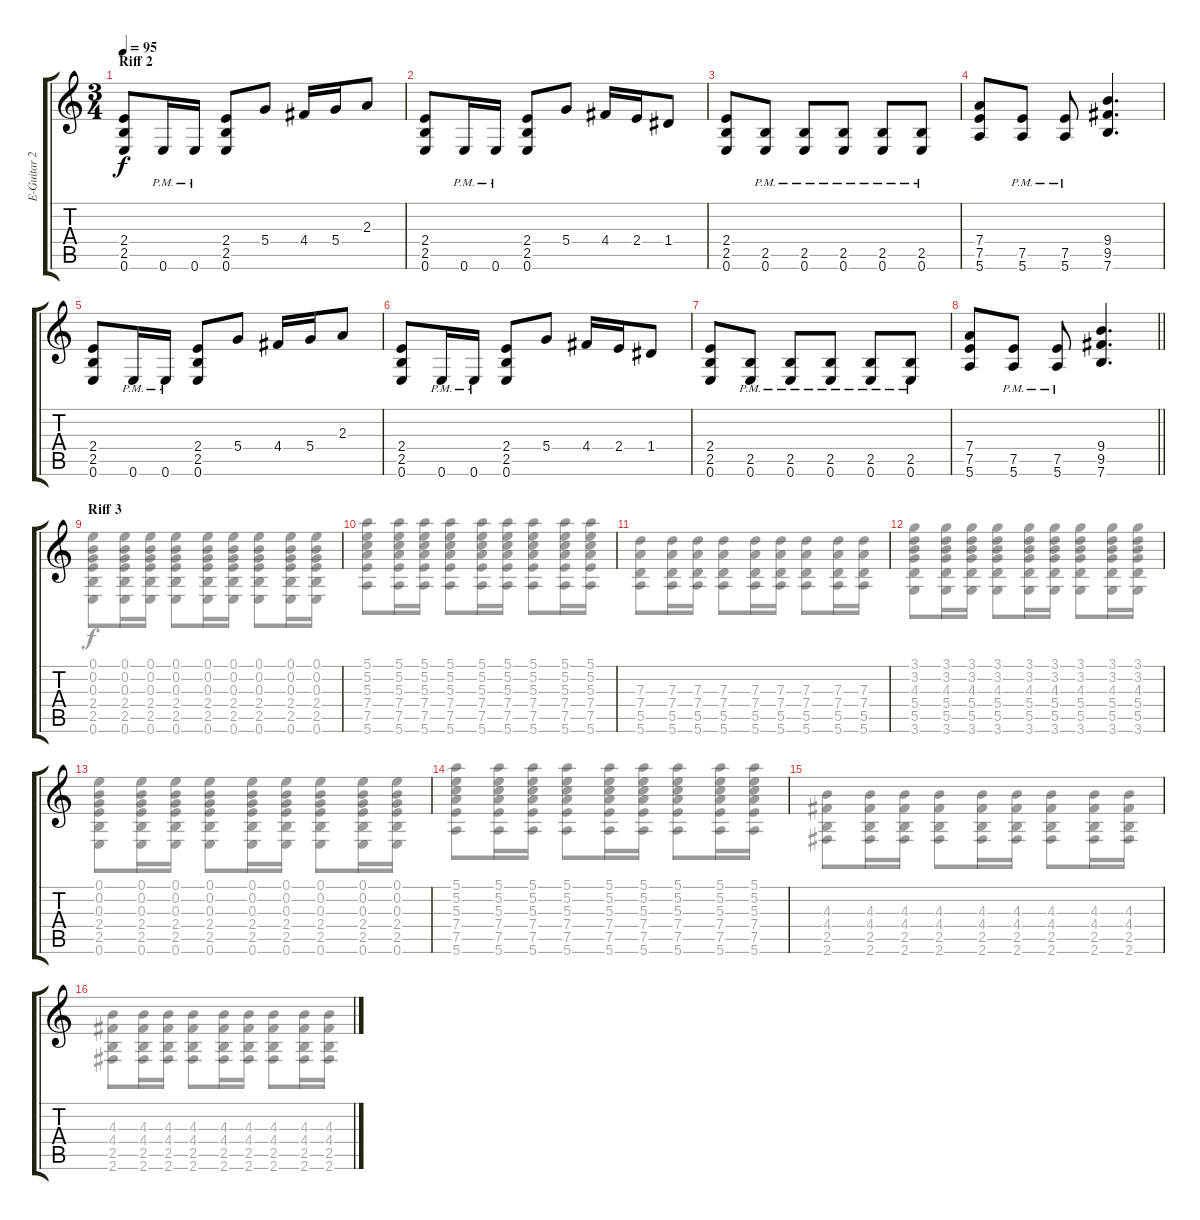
\track ("E-Guitar 2" "E-Guitar 2") {instrument distortionguitar}
\staff {score tabs}
\tuning (E4 B3 G3 D3 A2 E2) {hide}
\voice
\ts (3 4)
\section ("" "Riff 2")
\tempo 95
\clef g2
\ks c
(2.4 2.5 0.6).8{dy f} 0.6{pm}.16 0.6{pm}.16 (2.4 2.5 0.6).8 5.4.8 4.4.16 5.4.16 2.3.8 |
(2.4 2.5 0.6).8 0.6{pm}.16 0.6{pm}.16 (2.4 2.5 0.6).8 5.4.8 4.4.16 2.4.16 1.4.8 |
(2.4 2.5 0.6).8 (2.5{pm} 0.6{pm}).8 (2.5{pm} 0.6{pm}).8 (2.5{pm} 0.6{pm}).8 (2.5{pm} 0.6{pm}).8 (2.5{pm} 0.6{pm}).8 |
(7.4 7.5 5.6).8 (7.5{pm} 5.6{pm}).8 (7.5{pm} 5.6{pm}).8 (9.4 9.5 7.6).4{d} |
(2.4 2.5 0.6).8 0.6{pm}.16 0.6{pm}.16 (2.4 2.5 0.6).8 5.4.8 4.4.16 5.4.16 2.3.8 |
(2.4 2.5 0.6).8 0.6{pm}.16 0.6{pm}.16 (2.4 2.5 0.6).8 5.4.8 4.4.16 2.4.16 1.4.8 |
(2.4 2.5 0.6).8 (2.5{pm} 0.6{pm}).8 (2.5{pm} 0.6{pm}).8 (2.5{pm} 0.6{pm}).8 (2.5{pm} 0.6{pm}).8 (2.5{pm} 0.6{pm}).8 |
\barLineRight lightlight
(7.4 7.5 5.6).8 (7.5{pm} 5.6{pm}).8 (7.5{pm} 5.6{pm}).8 (9.4 9.5 7.6).4{d} |
\section ("" "Riff 3")
|
|
|
|
|
|
|
\voice
\clef g2
\ottava regular
\simile none
\ks c
|
|
|
|
|
|
|
\barLineRight lightlight
|
(0.1 0.2 0.3 2.4 2.5 0.6).8 (0.1 0.2 0.3 2.4 2.5 0.6).16 (0.1 0.2 0.3 2.4 2.5 0.6).16 (0.1 0.2 0.3 2.4 2.5 0.6).8 (0.1 0.2 0.3 2.4 2.5 0.6).16 (0.1 0.2 0.3 2.4 2.5 0.6).16 (0.1 0.2 0.3 2.4 2.5 0.6).8 (0.1 0.2 0.3 2.4 2.5 0.6).16 (0.1 0.2 0.3 2.4 2.5 0.6).16 |
(5.1 5.2 5.3 7.4 7.5 5.6).8 (5.1 5.2 5.3 7.4 7.5 5.6).16 (5.1 5.2 5.3 7.4 7.5 5.6).16 (5.1 5.2 5.3 7.4 7.5 5.6).8 (5.1 5.2 5.3 7.4 7.5 5.6).16 (5.1 5.2 5.3 7.4 7.5 5.6).16 (5.1 5.2 5.3 7.4 7.5 5.6).8 (5.1 5.2 5.3 7.4 7.5 5.6).16 (5.1 5.2 5.3 7.4 7.5 5.6).16 |
(7.3 7.4 5.5 5.6).8 (7.3 7.4 5.5 5.6).16 (7.3 7.4 5.5 5.6).16 (7.3 7.4 5.5 5.6).8 (7.3 7.4 5.5 5.6).16 (7.3 7.4 5.5 5.6).16 (7.3 7.4 5.5 5.6).8 (7.3 7.4 5.5 5.6).16 (7.3 7.4 5.5 5.6).16 |
(3.1 3.2 4.3 5.4 5.5 3.6).8 (3.1 3.2 4.3 5.4 5.5 3.6).16 (3.1 3.2 4.3 5.4 5.5 3.6).16 (3.1 3.2 4.3 5.4 5.5 3.6).8 (3.1 3.2 4.3 5.4 5.5 3.6).16 (3.1 3.2 4.3 5.4 5.5 3.6).16 (3.1 3.2 4.3 5.4 5.5 3.6).8 (3.1 3.2 4.3 5.4 5.5 3.6).16 (3.1 3.2 4.3 5.4 5.5 3.6).16 |
(0.1 0.2 0.3 2.4 2.5 0.6).8 (0.1 0.2 0.3 2.4 2.5 0.6).16 (0.1 0.2 0.3 2.4 2.5 0.6).16 (0.1 0.2 0.3 2.4 2.5 0.6).8 (0.1 0.2 0.3 2.4 2.5 0.6).16 (0.1 0.2 0.3 2.4 2.5 0.6).16 (0.1 0.2 0.3 2.4 2.5 0.6).8 (0.1 0.2 0.3 2.4 2.5 0.6).16 (0.1 0.2 0.3 2.4 2.5 0.6).16 |
(5.1 5.2 5.3 7.4 7.5 5.6).8 (5.1 5.2 5.3 7.4 7.5 5.6).16 (5.1 5.2 5.3 7.4 7.5 5.6).16 (5.1 5.2 5.3 7.4 7.5 5.6).8 (5.1 5.2 5.3 7.4 7.5 5.6).16 (5.1 5.2 5.3 7.4 7.5 5.6).16 (5.1 5.2 5.3 7.4 7.5 5.6).8 (5.1 5.2 5.3 7.4 7.5 5.6).16 (5.1 5.2 5.3 7.4 7.5 5.6).16 |
(4.3 4.4 2.5 2.6).8 (4.3 4.4 2.5 2.6).16 (4.3 4.4 2.5 2.6).16 (4.3 4.4 2.5 2.6).8 (4.3 4.4 2.5 2.6).16 (4.3 4.4 2.5 2.6).16 (4.3 4.4 2.5 2.6).8 (4.3 4.4 2.5 2.6).16 (4.3 4.4 2.5 2.6).16 |
(4.3 4.4 2.5 2.6).8 (4.3 4.4 2.5 2.6).16 (4.3 4.4 2.5 2.6).16 (4.3 4.4 2.5 2.6).8 (4.3 4.4 2.5 2.6).16 (4.3 4.4 2.5 2.6).16 (4.3 4.4 2.5 2.6).8 (4.3 4.4 2.5 2.6).16 (4.3 4.4 2.5 2.6).16
